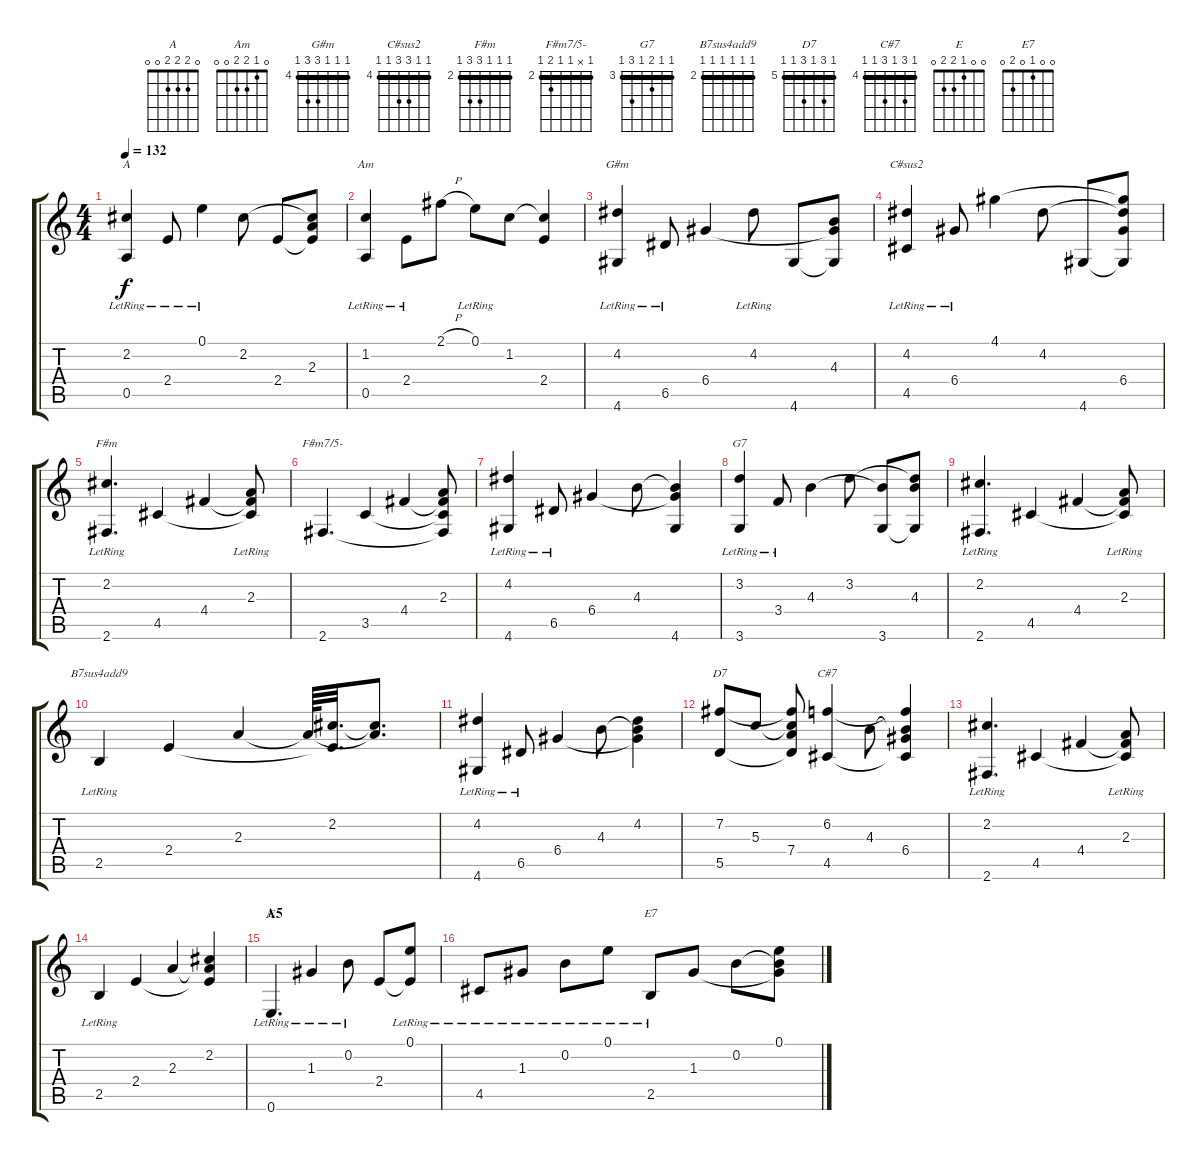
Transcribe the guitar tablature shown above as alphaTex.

\track "" {instrument acousticguitarnylon}
\staff {score tabs}
\tuning (E4 B3 G3 D3 A2 E2) {hide}
\chord ("A" 0 2 2 2 0 0)
\chord ("Am" 0 1 2 2 0 0)
\chord ("G#m" 4 4 4 6 6 4) {firstfret 4 barre 4}
\chord ("C#sus2" 4 4 6 6 4 4) {firstfret 4 barre 4}
\chord ("F#m" 2 2 2 4 4 2) {firstfret 2 barre 2}
\chord ("F#m7/5-" 2 x 2 2 3 2) {firstfret 2 barre 2}
\chord ("G7" 3 3 4 3 5 3) {firstfret 3 barre 3}
\chord ("B7sus4add9" 2 2 2 2 2 2) {firstfret 2 barre 2}
\chord ("D7" 5 7 5 7 5 5) {firstfret 5 barre 5}
\chord ("C#7" 4 6 4 6 4 4) {firstfret 4 barre 4}
\chord ("E" 0 0 1 2 2 0)
\chord ("E7" 0 0 1 0 2 0)
\ts (4 4)
\tempo 132
\clef g2
\ks c
(2.2{lr} 0.5{lr}).4{ch "A" dy f} 2.4{lr}.8 0.1{lr}.4 2.2.8 2.4.8 (2.2{t} 2.3 2.4{t}).8 |
(1.2{lr} 0.5{lr}).4{ch "Am"} 2.4{lr}.8 2.1{h}.8 0.1{lr}.8 1.2.8 (1.2{t} 2.4).4 |
(4.2{lr} 4.6{lr}).4{ch "G#m"} 6.5{lr}.8 6.4.4 4.2{lr}.8 4.6.8 (4.3 6.4{t} 4.6{t}).8 |
(4.2{lr} 4.5{lr}).4{ch "C#sus2"} 6.4{lr}.8 4.1.4 4.2.8 4.6.8 (4.1{t} 4.2{t} 6.4 4.6{t}).8 |
(2.2{lr} 2.6{lr}).4{d ch "F#m"} 4.5.4 4.4.4 (2.3{lr} 4.4{t} 4.5{t}).8 |
2.6.4{d ch "F#m7/5-"} 3.5.4 4.4.4 (2.3 4.4{t} 3.5{t} 2.6{t}).8 |
(4.2{lr} 4.6{lr}).4 6.5{lr}.8 6.4.4 4.3.8 (4.3{t} 6.4{t} 4.6).4 |
(3.2{lr} 3.6{lr}).4{ch "G7"} 3.4{lr}.8 4.3.4 3.2.8 (4.3{t} 3.6).8 (3.2{t} 4.3 3.6{t}).8 |
(2.2{lr} 2.6{lr}).4{d} 4.5.4 4.4.4 (2.3{lr} 4.4{t} 4.5{t}).8 |
2.5{lr}.4{ch "B7sus4add9"} 2.4.4 2.3.4 2.3{t}.64 (2.2 2.4{t}).32{d} (2.2{t} 2.3{t}).8{d} |
(4.2{lr} 4.6{lr}).4 6.5{lr}.8 6.4.4 4.3.8 (4.2 4.3{t} 6.4{t}).4 |
(7.2 5.5).8{ch "D7"} 5.3.8 (7.2{t} 5.3{t} 7.4 5.5{t}).8 (6.2 4.5).4{ch "C#7"} 4.3.8 (6.2{t} 4.3{t} 6.4 4.5{t}).4 |
(2.2{lr} 2.6{lr}).4{d} 4.5.4 4.4.4 (2.3{lr} 4.4{t} 4.5{t}).8 |
2.5{lr}.4 2.4.4 2.3.4 (2.2 2.3{t} 2.4{t}).4 |
\section ("" "A5")
0.6{lr}.4{d ch "E"} 1.3{lr}.4 0.2{lr}.8 2.4.8 (0.1{lr} 2.4{t}).8 |
4.5{lr}.8 1.3{lr}.8 0.2{lr}.8 0.1{lr}.8 2.5{lr}.8{ch "E7"} 1.3.8 0.2.8 (0.1 0.2{t} 1.3{t}).8
